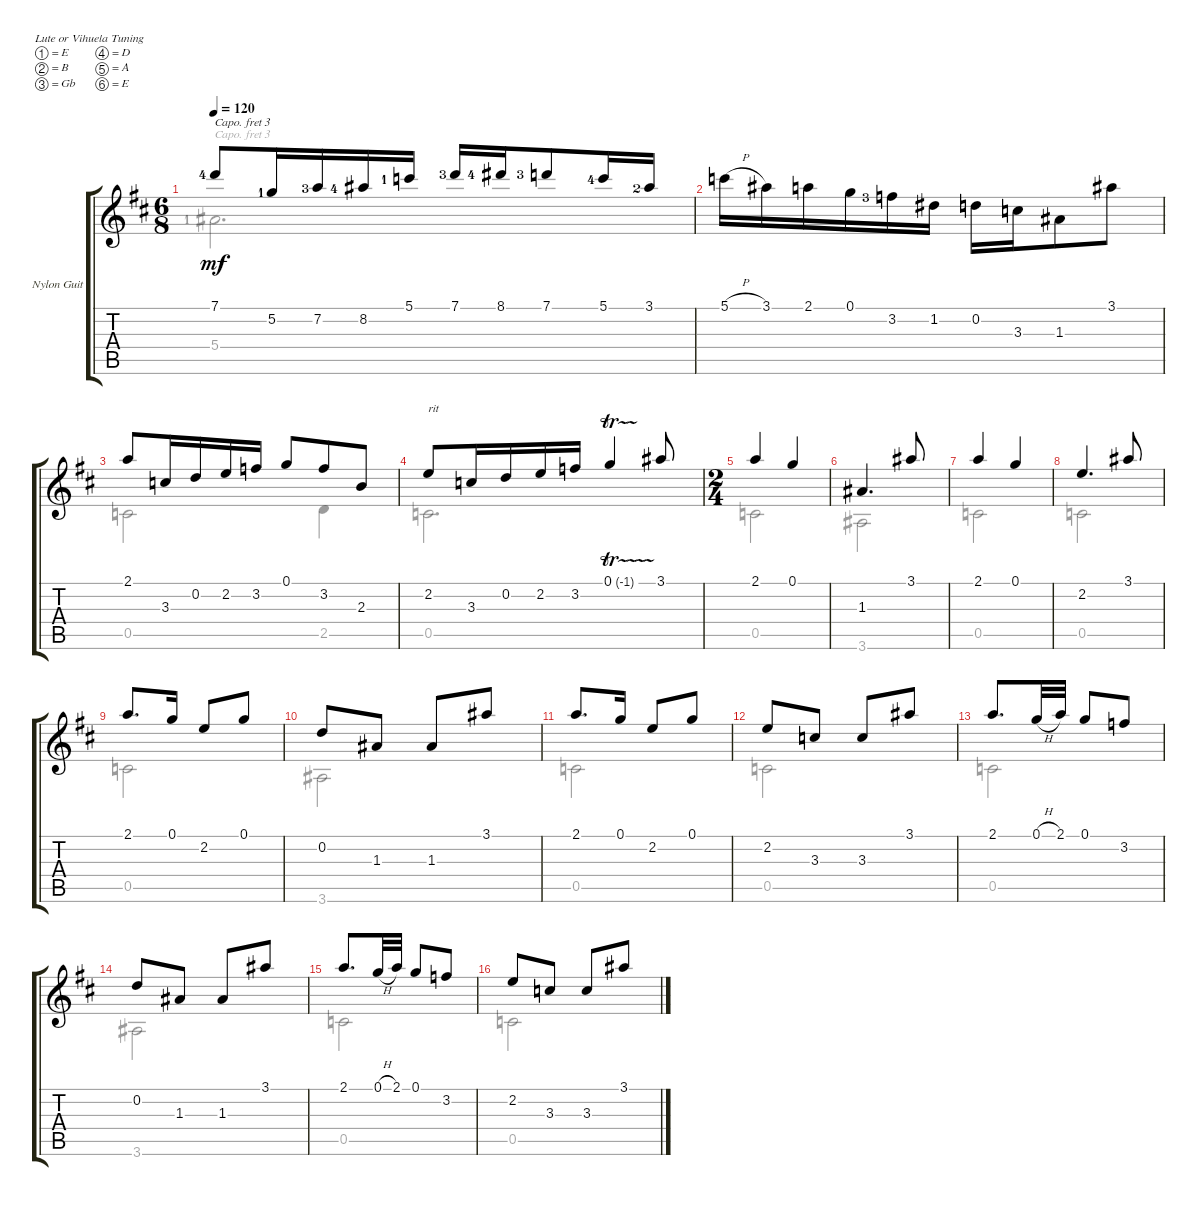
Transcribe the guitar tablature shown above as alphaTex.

\defaultSystemsLayout 4
\bracketExtendMode groupsimilarinstruments
\firstSystemTrackNameOrientation horizontal
\otherSystemsTrackNameOrientation horizontal
\track ("Nylon Guitar" "Nylon Guit") {instrument acousticguitarsteel}
\staff {score tabs}
\capo 3
\tuning (E4 B3 Gb3 D3 A2 E2)
\voice
\ts (6 8)
\tempo 120
\clef g2
\ks d
7.1{lf 5}.8{dy mf} 5.2{lf 2}.16 7.2{lf 4}.16 8.2{lf 5}.16 5.1{lf 2}.16 7.1{lf 4}.16 8.1{lf 5}.16 7.1{lf 4}.8 5.1{lf 5}.16 3.1{lf 3}.16 |
5.1{h}.16 3.1.16 2.1.16 0.1.16 3.2{lf 4}.16 1.2.16 0.2.16 3.3.16 1.3.8 3.1.8 |
2.1.8 3.3.16 0.2.16 2.2.16 3.2.16 0.1.8 3.2.8 2.3.8 |
2.2.8{txt "rit"} 3.3.16 0.2.16 2.2.16 3.2.16 0.1{tr (-1 16)}.4 3.1.8 |
\ts (2 4)
2.1.4 0.1.4 |
1.3.4{d} 3.1.8 |
2.1.4 0.1.4 |
2.2.4{d} 3.1.8 |
2.1.8{d} 0.1.16 2.2.8 0.1.8 |
0.2.8 1.3.8 1.3.8 3.1.8 |
2.1.8{d} 0.1.16 2.2.8 0.1.8 |
2.2.8 3.3.8 3.3.8 3.1.8 |
2.1.8{d} 0.1{h}.32 2.1.32 0.1.8 3.2.8 |
0.2.8 1.3.8 1.3.8 3.1.8 |
2.1.8{d} 0.1{h}.32 2.1.32 0.1.8 3.2.8 |
2.2.8 3.3.8 3.3.8 3.1.8
\voice
\clef g2
\ottava regular
\simile none
\ks d
5.4{lf 2}.2{d dy mf} |
|
0.5.2 2.5.4 |
0.5.2{d} |
0.5.2 |
3.6.2 |
0.5.2 |
0.5.2 |
0.5.2 |
3.6.2 |
0.5.2 |
0.5.2 |
0.5.2 |
3.6.2 |
0.5.2 |
0.5.2
